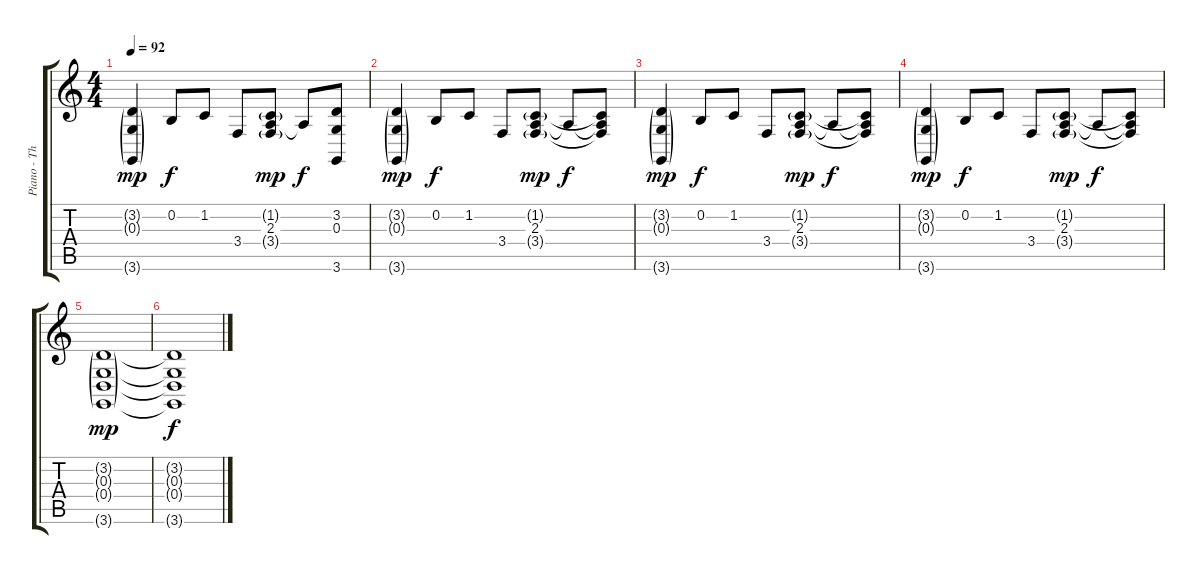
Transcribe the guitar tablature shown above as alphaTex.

\track ("Piano - The Edge" "Piano - Th") {instrument acousticgrandpiano}
\staff {score tabs}
\tuning (E4 B3 G3 D3 A2 E2) {hide}
\ts (4 4)
\tempo 92
\clef g2
\ks c
(3.2{g} 0.3{g} 3.6{g}).4{dy mp} 0.2.8{dy f} 1.2.8 3.4.8 (1.2{g} 2.3 3.4{g}).8{dy mp} 2.3{t}.8{dy f} (3.2 0.3 3.6).8 |
(3.2{g} 0.3{g} 3.6{g}).4{dy mp} 0.2.8{dy f} 1.2.8 3.4.8 (1.2{g} 2.3 3.4{g}).8{dy mp} 2.3{t}.8{dy f} (1.2{t} 2.3{t} 3.4{t}).8 |
(3.2{g} 0.3{g} 3.6{g}).4{dy mp} 0.2.8{dy f} 1.2.8 3.4.8 (1.2{g} 2.3 3.4{g}).8{dy mp} 2.3{t}.8{dy f} (1.2{t} 2.3{t} 3.4{t}).8 |
(3.2{g} 0.3{g} 3.6{g}).4{dy mp} 0.2.8{dy f} 1.2.8 3.4.8 (1.2{g} 2.3 3.4{g}).8{dy mp} 2.3{t}.8{dy f} (1.2{t} 2.3{t} 3.4{t}).8 |
(3.2{g} 0.3{g} 0.4{g} 3.6{g}).1{dy mp} |
(3.2{t} 0.3{t} 0.4{t} 3.6{t}).1{dy f}
